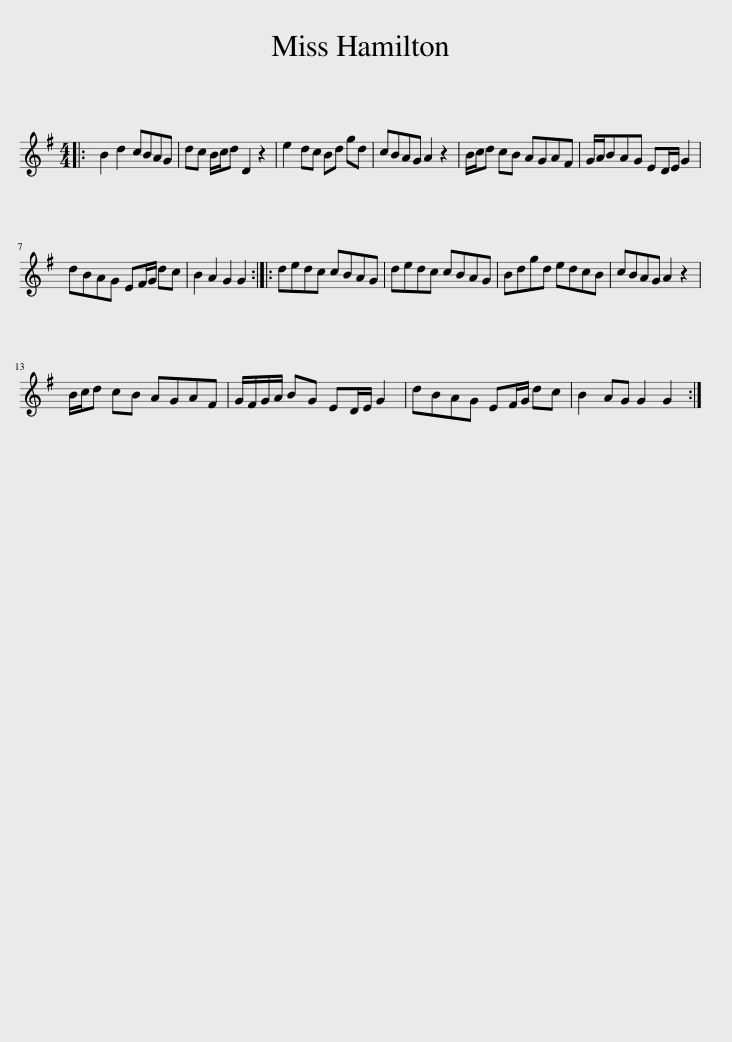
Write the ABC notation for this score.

X:1
L:1/8
M:4/4
I:linebreak $
K:G
V:1 treble
V:1
|: B2 d2 cBAG | dc B/c/d D2 z2 | e2 dc Bd gd | cBAG A2 z2 | B/c/d cB AGAF | %5
 G/A/BAG ED/E/ G2 |$ dBAG EF/G/ dc | B2 A2 G2 G2 :: dedc cBAG | dedc cBAG | %10
 Bdgd edcB | cBAG A2 z2 |$ B/c/d cB AGAF | G/F/G/A/ BG ED/E/ G2 | dBAG EF/G/ dc | %15
 B2 AG G2 G2 :| %16
